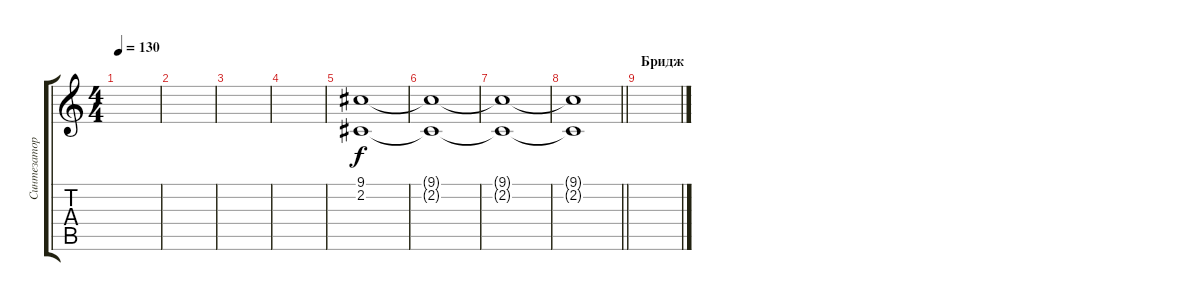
\track ("Синтезатор" "Синтезатор") {instrument stringensemble1}
\staff {score tabs}
\tuning (E4 B3 G3 D3 A2 E2) {hide}
\ts (4 4)
\tempo 130
\clef g2
\ks c
|
|
|
|
(9.1 2.2).1 |
(9.1{t} 2.2{t}).1 |
(9.1{t} 2.2{t}).1 |
\barLineRight lightlight
(9.1{t} 2.2{t}).1 |
\section ("" "Бридж")
